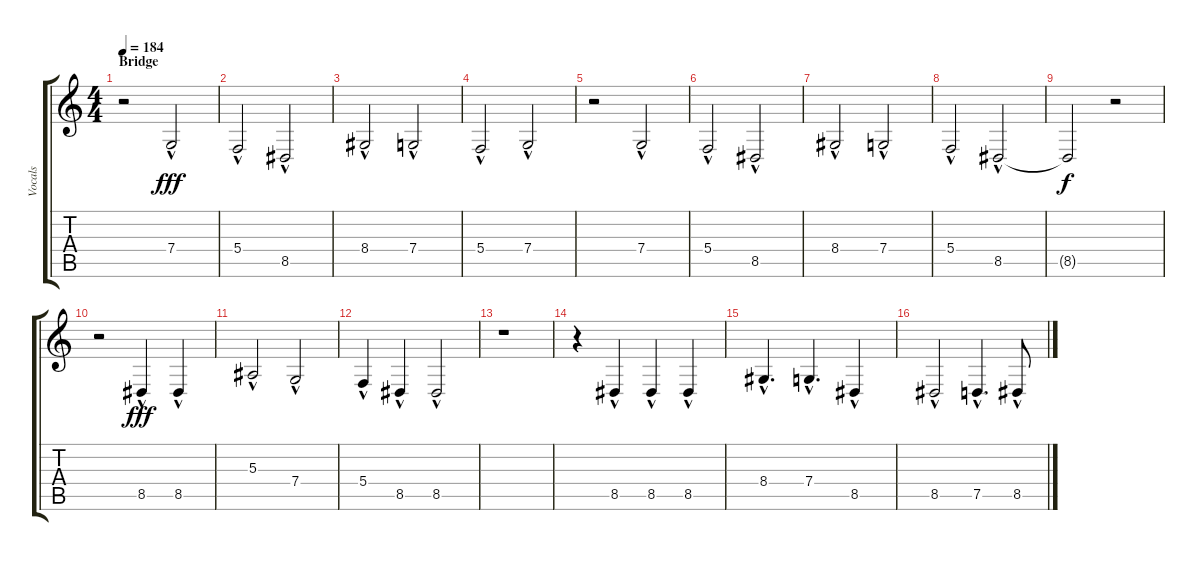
\track ("Vocals" "Vocals") {instrument altosax}
\staff {score tabs}
\tuning (D4 A3 F3 C3 G2 C2) {hide}
\ts (4 4)
\section ("" "Bridge")
\tempo 184
\clef g2
\ks c
r.2{dy f} 7.4{hac}.2{dy fff} |
5.4{hac}.2 8.5{hac}.2 |
8.4{hac}.2 7.4{hac}.2 |
5.4{hac}.2 7.4{hac}.2 |
r.2 7.4{hac}.2 |
5.4{hac}.2 8.5{hac}.2 |
8.4{hac}.2 7.4{hac}.2 |
5.4{hac}.2 8.5{hac}.2 |
8.5{t}.2{dy f} r.2 |
r.2 8.5{hac}.4{dy fff} 8.5{hac}.4 |
5.3{hac}.2 7.4{hac}.2 |
5.4{hac}.4 8.5{hac}.4 8.5{hac}.2 |
r.1 |
r.4 8.5{hac}.4 8.5{hac}.4 8.5{hac}.4 |
8.4{hac}.4{d} 7.4{hac}.4{d} 8.5{hac}.4 |
8.5{hac}.2 7.5{hac}.4{d} 8.5{hac}.8
